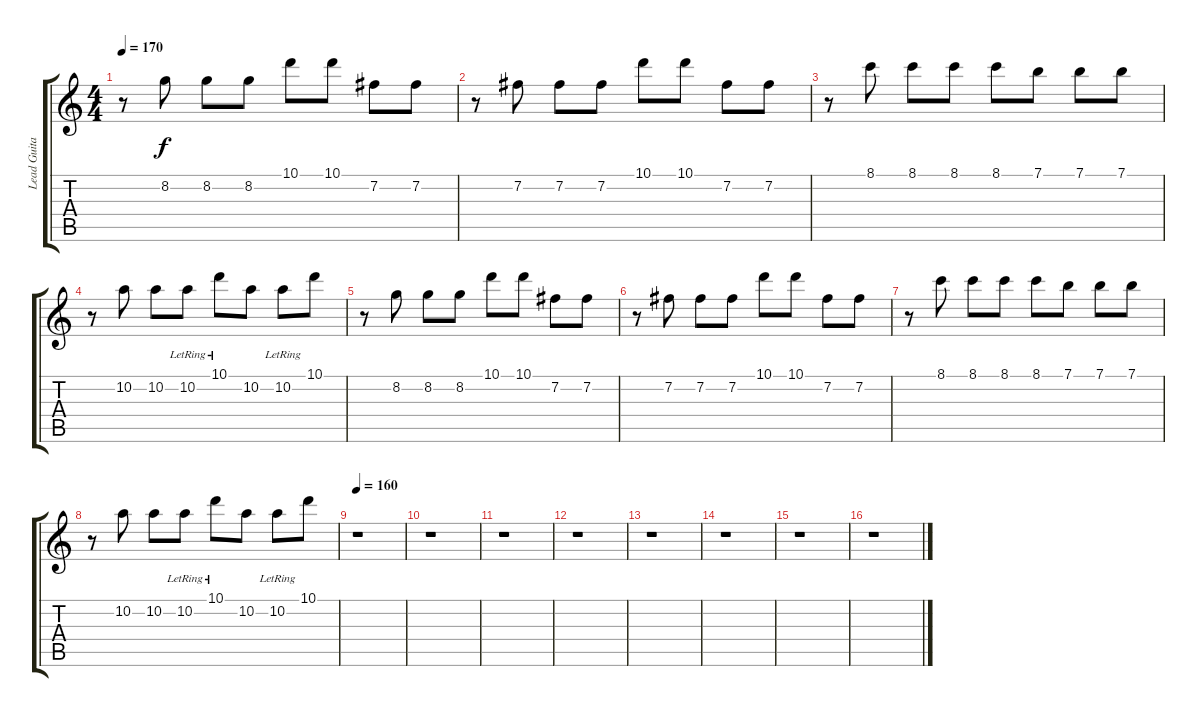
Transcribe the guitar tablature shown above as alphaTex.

\track ("Lead Guitar" "Lead Guita") {instrument overdrivenguitar}
\staff {score tabs}
\tuning (E4 B3 G3 D3 A2 E2) {hide}
\ts (4 4)
\tempo 170
\clef g2
\ks c
r.8{dy f} 8.2.8 8.2.8 8.2.8 10.1.8 10.1.8 7.2.8 7.2.8 |
r.8 7.2.8 7.2.8 7.2.8 10.1.8 10.1.8 7.2.8 7.2.8 |
r.8 8.1.8 8.1.8 8.1.8 8.1.8 7.1.8 7.1.8 7.1.8 |
r.8 10.2.8 10.2.8 10.2{lr}.8 10.1{lr}.8 10.2.8 10.2{lr}.8 10.1.8 |
r.8 8.2.8 8.2.8 8.2.8 10.1.8 10.1.8 7.2.8 7.2.8 |
r.8 7.2.8 7.2.8 7.2.8 10.1.8 10.1.8 7.2.8 7.2.8 |
r.8 8.1.8 8.1.8 8.1.8 8.1.8 7.1.8 7.1.8 7.1.8 |
r.8 10.2.8 10.2.8 10.2{lr}.8 10.1{lr}.8 10.2.8 10.2{lr}.8 10.1.8 |
\tempo 160
r.1 |
r.1 |
r.1 |
r.1 |
r.1 |
r.1 |
r.1 |
r.1
